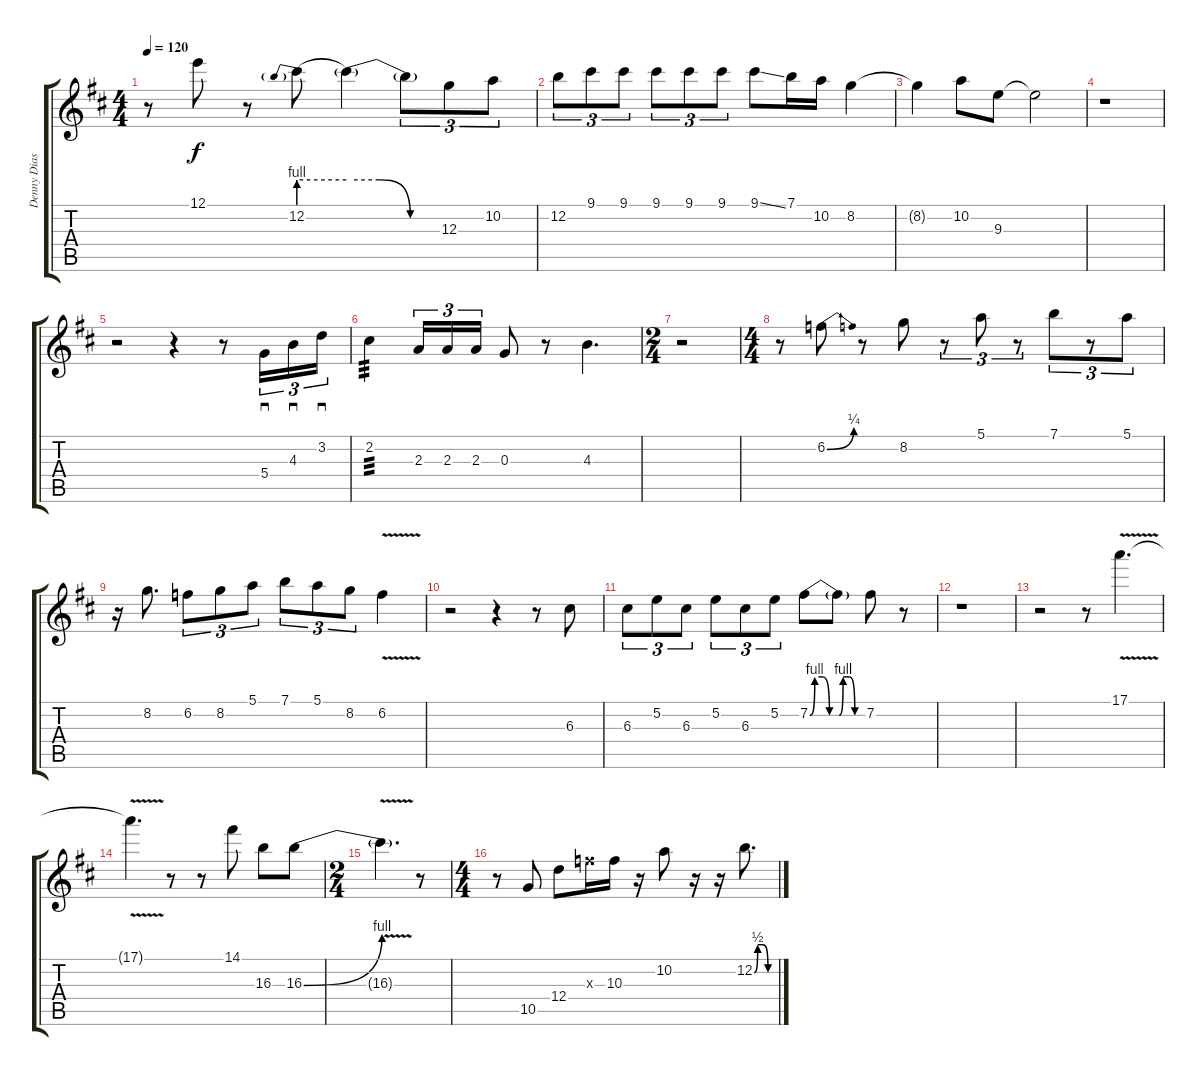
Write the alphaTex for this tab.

\track ("Denny Dias" "Denny Dias") {instrument electricguitarclean}
\staff {score tabs}
\tuning (E4 B3 G3 D3 A2 E2) {hide}
\ts (4 4)
\tempo 120
\clef g2
\ks d
r.8{dy f} 12.1.8 r.8 12.2{be (prebend 0 4 60 4)}.8 12.2{be (custom 0 4 20 4 40 0 60 0) t}.4 12.2{t}.8{tu (3 2)} 12.3.8{tu (3 2)} 10.2.8{tu (3 2)} |
12.2.8{tu (3 2)} 9.1.8{tu (3 2)} 9.1.8{tu (3 2)} 9.1.8{tu (3 2)} 9.1.8{tu (3 2)} 9.1.8{tu (3 2)} 9.1{ss}.8 7.1.16 10.2.16 8.2.4 |
8.2{t}.4 10.2.8 9.3.8 9.3{t}.2 |
r.1 |
r.2 r.4 r.8 5.4.16{sd tu (3 2)} 4.3.16{sd tu (3 2)} 3.2.16{sd tu (3 2)} |
2.2.4{tp 3} 2.3.16{tu (3 2)} 2.3.16{tu (3 2)} 2.3.16{tu (3 2)} 0.3.8 r.8 4.3.4{d} |
\ts (2 4)
r.2 |
\ts (4 4)
r.8 6.2{be (bend 0 0 60 1)}.8 r.8 8.2.8 r.8{tu (3 2)} 5.1.8{tu (3 2)} r.8{tu (3 2)} 7.1.8{tu (3 2)} r.8{tu (3 2)} 5.1.8{tu (3 2)} |
r.16 8.2.8{d} 6.2.8{tu (3 2)} 8.2.8{tu (3 2)} 5.1.8{tu (3 2)} 7.1.8{tu (3 2)} 5.1.8{tu (3 2)} 8.2.8{tu (3 2)} 6.2{v}.4 |
r.2 r.4 r.8 6.3.8 |
6.3.8{tu (3 2)} 5.2.8{tu (3 2)} 6.3.8{tu (3 2)} 5.2.8{tu (3 2)} 6.3.8{tu (3 2)} 5.2.8{tu (3 2)} 7.2{be (custom 0 0 10 4 25 4 40 0 60 0)}.8 7.2{be (custom 0 0 10 4 25 4 40 0 60 0) t}.8 7.2.8 r.8 |
r.1 |
r.2 r.8 17.1{v}.4{d} |
17.1{t}.4{d} r.8 r.8 14.1.8 16.3.8 16.3{be (bend 0 0 60 4)}.8 |
\ts (2 4)
16.3{v t}.4{d} r.8 |
\ts (4 4)
r.8 10.5.8 12.4.8 10.3{x}.16 10.3.16 r.16 10.2.8 r.16 r.16 12.2{be (custom 0 0 10 2 25 2 40 0 60 0)}.8{d}
